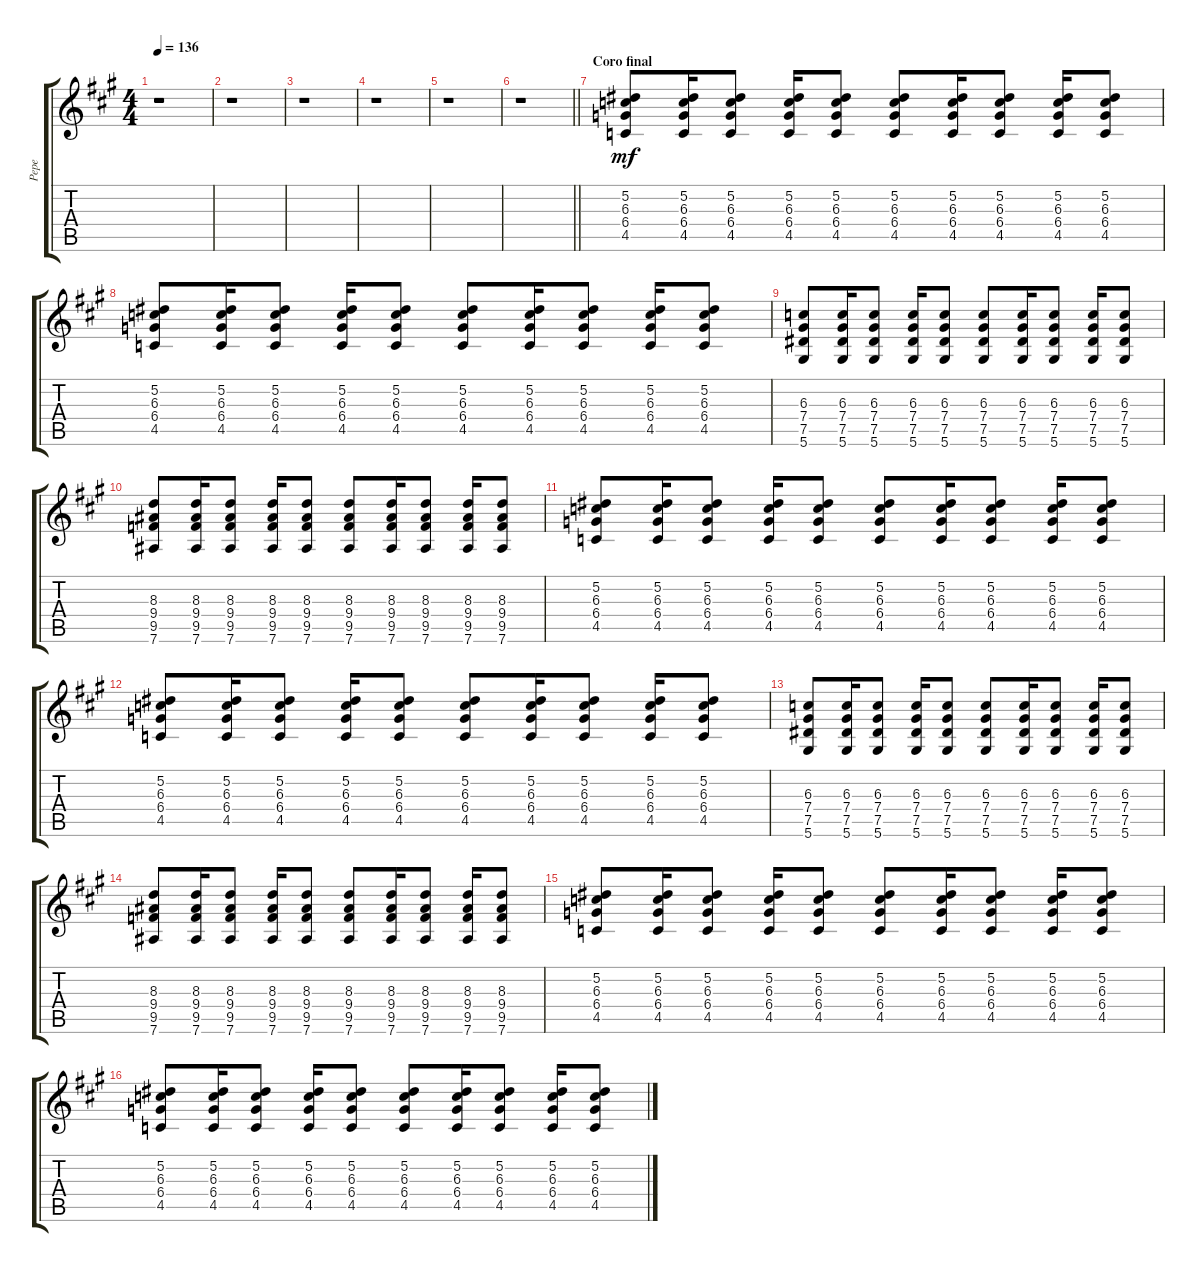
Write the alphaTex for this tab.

\track ("Pepe" "Pepe") {instrument distortionguitar}
\staff {score tabs}
\tuning (Eb4 Bb3 Gb3 Db3 Ab2 Eb2) {hide}
\ts (4 4)
\tempo 136
\clef g2
\ks a
r.1{dy f} |
r.1 |
r.1 |
r.1 |
r.1 |
\barLineRight lightlight
r.1 |
\section ("" "Coro final")
(5.2 6.3 6.4 4.5).8{dy mf volume 13} (5.2 6.3 6.4 4.5).16 (5.2 6.3 6.4 4.5).8 (5.2 6.3 6.4 4.5).16 (5.2 6.3 6.4 4.5).8 (5.2 6.3 6.4 4.5).8 (5.2 6.3 6.4 4.5).16 (5.2 6.3 6.4 4.5).8 (5.2 6.3 6.4 4.5).16 (5.2 6.3 6.4 4.5).8 |
(5.2 6.3 6.4 4.5).8 (5.2 6.3 6.4 4.5).16 (5.2 6.3 6.4 4.5).8 (5.2 6.3 6.4 4.5).16 (5.2 6.3 6.4 4.5).8 (5.2 6.3 6.4 4.5).8 (5.2 6.3 6.4 4.5).16 (5.2 6.3 6.4 4.5).8 (5.2 6.3 6.4 4.5).16 (5.2 6.3 6.4 4.5).8 |
(6.3 7.4 7.5 5.6).8 (6.3 7.4 7.5 5.6).16 (6.3 7.4 7.5 5.6).8 (6.3 7.4 7.5 5.6).16 (6.3 7.4 7.5 5.6).8 (6.3 7.4 7.5 5.6).8 (6.3 7.4 7.5 5.6).16 (6.3 7.4 7.5 5.6).8 (6.3 7.4 7.5 5.6).16 (6.3 7.4 7.5 5.6).8 |
(8.3 9.4 9.5 7.6).8 (8.3 9.4 9.5 7.6).16 (8.3 9.4 9.5 7.6).8 (8.3 9.4 9.5 7.6).16 (8.3 9.4 9.5 7.6).8 (8.3 9.4 9.5 7.6).8 (8.3 9.4 9.5 7.6).16 (8.3 9.4 9.5 7.6).8 (8.3 9.4 9.5 7.6).16 (8.3 9.4 9.5 7.6).8 |
(5.2 6.3 6.4 4.5).8 (5.2 6.3 6.4 4.5).16 (5.2 6.3 6.4 4.5).8 (5.2 6.3 6.4 4.5).16 (5.2 6.3 6.4 4.5).8 (5.2 6.3 6.4 4.5).8 (5.2 6.3 6.4 4.5).16 (5.2 6.3 6.4 4.5).8 (5.2 6.3 6.4 4.5).16 (5.2 6.3 6.4 4.5).8 |
(5.2 6.3 6.4 4.5).8 (5.2 6.3 6.4 4.5).16 (5.2 6.3 6.4 4.5).8 (5.2 6.3 6.4 4.5).16 (5.2 6.3 6.4 4.5).8 (5.2 6.3 6.4 4.5).8 (5.2 6.3 6.4 4.5).16 (5.2 6.3 6.4 4.5).8 (5.2 6.3 6.4 4.5).16 (5.2 6.3 6.4 4.5).8 |
(6.3 7.4 7.5 5.6).8 (6.3 7.4 7.5 5.6).16 (6.3 7.4 7.5 5.6).8 (6.3 7.4 7.5 5.6).16 (6.3 7.4 7.5 5.6).8 (6.3 7.4 7.5 5.6).8 (6.3 7.4 7.5 5.6).16 (6.3 7.4 7.5 5.6).8 (6.3 7.4 7.5 5.6).16 (6.3 7.4 7.5 5.6).8 |
(8.3 9.4 9.5 7.6).8 (8.3 9.4 9.5 7.6).16 (8.3 9.4 9.5 7.6).8 (8.3 9.4 9.5 7.6).16 (8.3 9.4 9.5 7.6).8 (8.3 9.4 9.5 7.6).8 (8.3 9.4 9.5 7.6).16 (8.3 9.4 9.5 7.6).8 (8.3 9.4 9.5 7.6).16 (8.3 9.4 9.5 7.6).8 |
(5.2 6.3 6.4 4.5).8 (5.2 6.3 6.4 4.5).16 (5.2 6.3 6.4 4.5).8 (5.2 6.3 6.4 4.5).16 (5.2 6.3 6.4 4.5).8 (5.2 6.3 6.4 4.5).8 (5.2 6.3 6.4 4.5).16 (5.2 6.3 6.4 4.5).8 (5.2 6.3 6.4 4.5).16 (5.2 6.3 6.4 4.5).8 |
(5.2 6.3 6.4 4.5).8 (5.2 6.3 6.4 4.5).16 (5.2 6.3 6.4 4.5).8 (5.2 6.3 6.4 4.5).16 (5.2 6.3 6.4 4.5).8 (5.2 6.3 6.4 4.5).8 (5.2 6.3 6.4 4.5).16 (5.2 6.3 6.4 4.5).8 (5.2 6.3 6.4 4.5).16 (5.2 6.3 6.4 4.5).8
